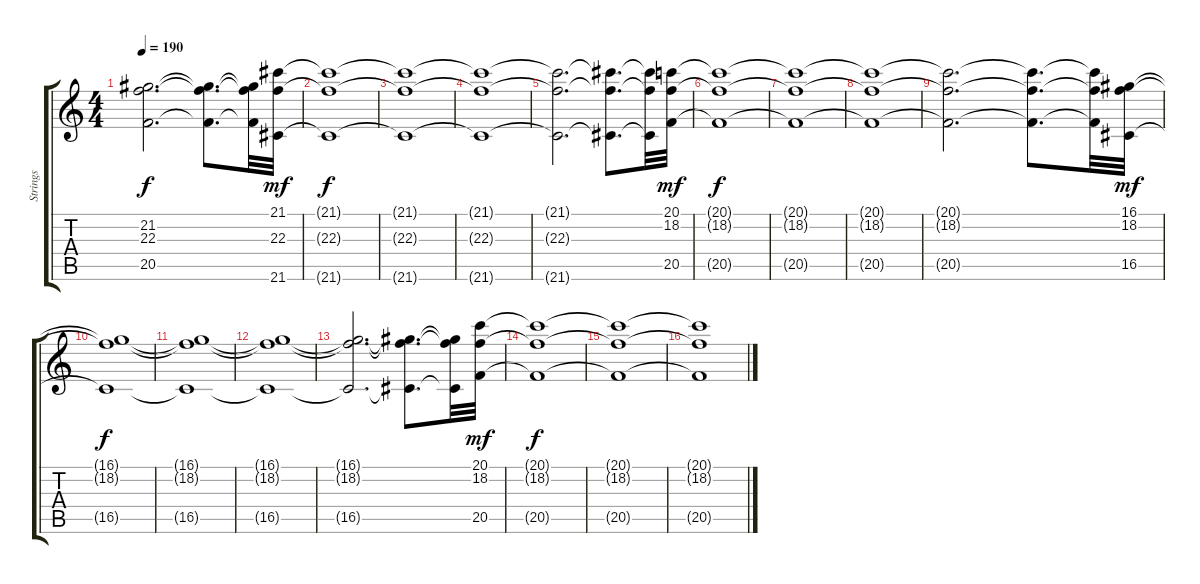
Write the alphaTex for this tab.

\track ("Strings" "Strings") {instrument stringensemble2}
\staff {score tabs}
\tuning (E4 B3 G3 D3 A2 E2) {hide}
\ts (4 4)
\tempo 190
\clef g2
\ks c
(21.2{t} 22.3{t} 20.5{t}).2{d dy f} (21.2{t} 22.3{t} 20.5{t}).8{d} (21.2{t} 22.3{t} 20.5{t}).32 (21.1 22.3 21.6).32{dy mf} |
(21.1{t} 22.3{t} 21.6{t}).1{dy f} |
(21.1{t} 22.3{t} 21.6{t}).1 |
(21.1{t} 22.3{t} 21.6{t}).1 |
(21.1{t} 22.3{t} 21.6{t}).2{d} (21.1{t} 22.3{t} 21.6{t}).8{d} (21.1{t} 22.3{t} 21.6{t}).32 (20.1 18.2 20.5).32{dy mf} |
(20.1{t} 18.2{t} 20.5{t}).1{dy f} |
(20.1{t} 18.2{t} 20.5{t}).1 |
(20.1{t} 18.2{t} 20.5{t}).1 |
(20.1{t} 18.2{t} 20.5{t}).2{d} (20.1{t} 18.2{t} 20.5{t}).8{d} (20.1{t} 18.2{t} 20.5{t}).32 (16.1 18.2 16.5).32{dy mf} |
(16.1{t} 18.2{t} 16.5{t}).1{dy f} |
(16.1{t} 18.2{t} 16.5{t}).1 |
(16.1{t} 18.2{t} 16.5{t}).1 |
(16.1{t} 18.2{t} 16.5{t}).2{d} (16.1{t} 18.2{t} 16.5{t}).8{d} (16.1{t} 18.2{t} 16.5{t}).32 (20.1 18.2 20.5).32{dy mf} |
(20.1{t} 18.2{t} 20.5{t}).1{dy f} |
(20.1{t} 18.2{t} 20.5{t}).1 |
(20.1{t} 18.2{t} 20.5{t}).1
